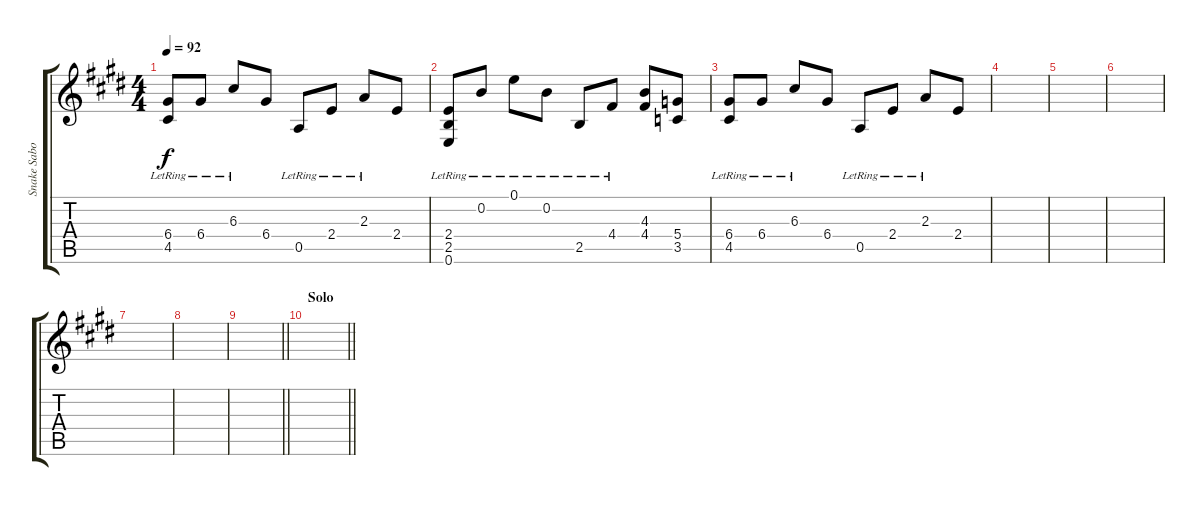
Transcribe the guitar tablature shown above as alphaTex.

\track ("Snake Sabo" "Snake Sabo") {instrument electricguitarclean}
\staff {score tabs}
\tuning (E4 B3 G3 D3 A2 E2) {hide}
\ts (4 4)
\tempo 92
\clef g2
\ks e
(6.4{lr} 4.5{lr}).8{dy f} 6.4{lr}.8 6.3{lr}.8 6.4.8 0.5{lr}.8 2.4{lr}.8 2.3{lr}.8 2.4.8 |
(2.4{lr} 2.5{lr} 0.6{lr}).8 0.2{lr}.8 0.1{lr}.8 0.2{lr}.8 2.5{lr}.8 4.4{lr}.8 (4.3 4.4).8 (5.4 3.5).8 |
(6.4{lr} 4.5{lr}).8 6.4{lr}.8 6.3{lr}.8 6.4.8 0.5{lr}.8 2.4{lr}.8 2.3{lr}.8 2.4.8 |
|
|
|
|
|
\barLineRight lightlight
|
\section ("" "Solo")
\barLineRight lightlight
